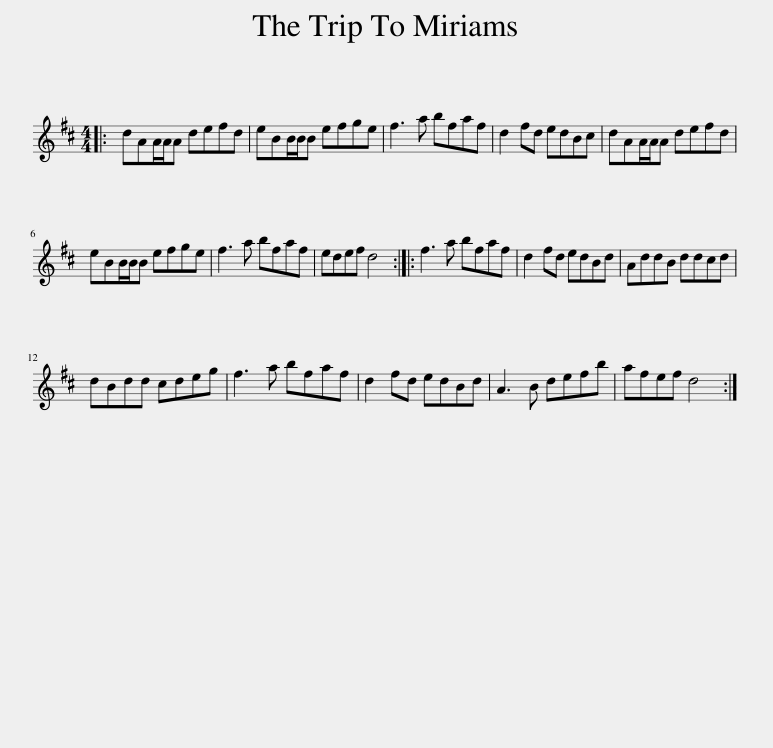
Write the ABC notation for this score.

X:1
L:1/8
M:4/4
I:linebreak $
K:D
V:1 treble
V:1
|: dAA/A/A defd | eBB/B/B efge | f3 a bfaf | d2 fd edBc | dAA/A/A defd |$ %5
 eBB/B/B efge | f3 a bfaf | edef d4 :: f3 a bfaf | d2 fd edBd | %10
 AddB ddcd |$ dBdd cdeg | f3 a bfaf | d2 fd edBd | A3 B defb | %15
 afef d4 :| %16
